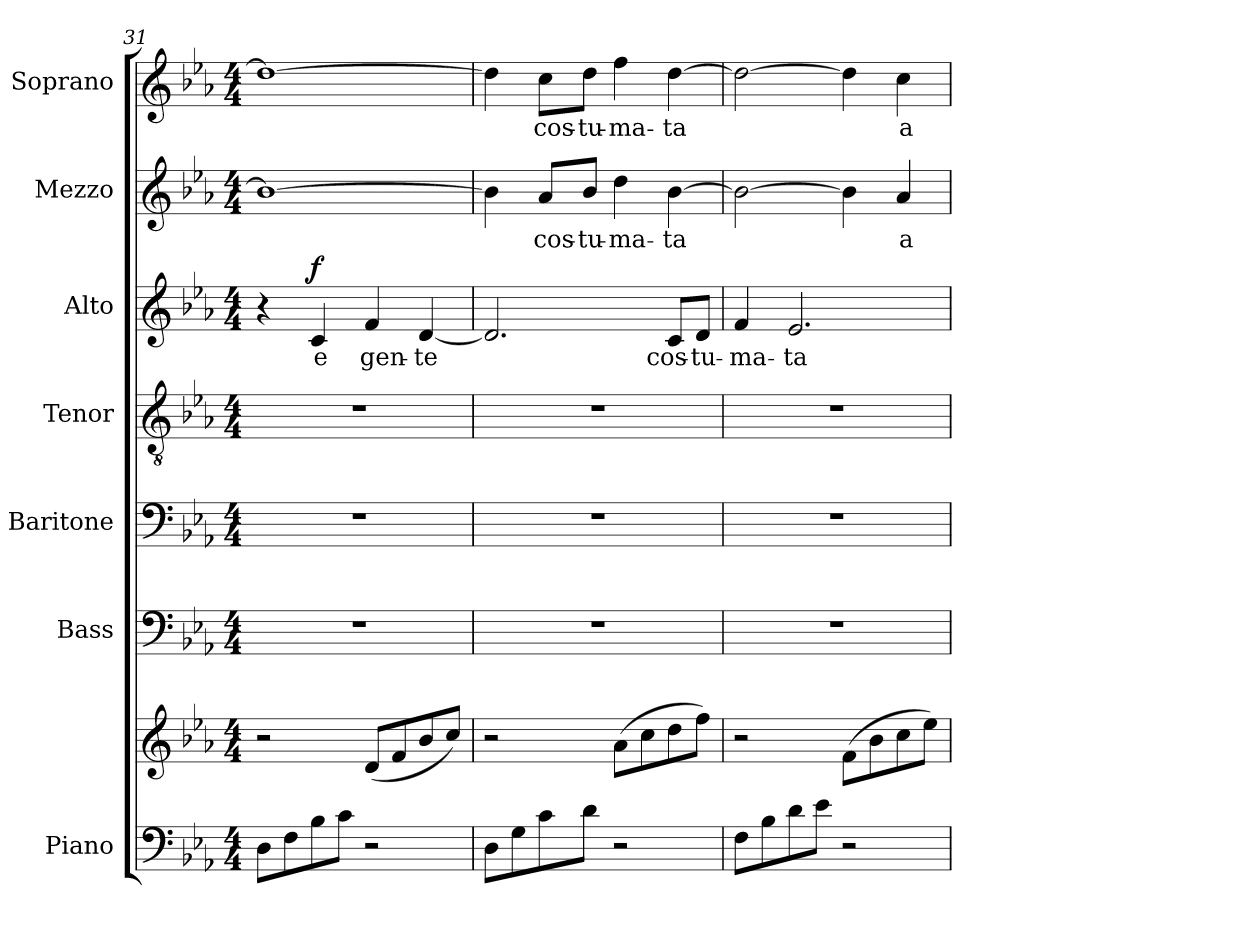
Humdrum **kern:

**kern	**kern	**kern	**kern	**kern	**kern	**text	**dynam	**kern	**text	**kern	**text
*part7	*part7	*part6	*part5	*part4	*part3	*part3	*part3	*part2	*part2	*part1	*part1
*staff8	*staff7	*staff6	*staff5	*staff4	*staff3	*staff3	*staff3	*staff2	*staff2	*staff1	*staff1
*I"Piano	*	*I"Bass	*I"Baritone	*I"Tenor	*I"Alto	*	*	*I"Mezzo	*	*I"Soprano	*
*I'Pno.	*	*I'B.	*I'Bar.	*I'T.	*I'A.	*	*	*I'M.	*	*I'S.	*
*clefF4	*clefG2	*clefF4	*clefF4	*clefGv2	*clefG2	*	*	*clefG2	*	*clefG2	*
*	*	*	*	*ITrd7c12	*	*	*	*	*	*	*
*k[b-e-a-]	*k[b-e-a-]	*k[b-e-a-]	*k[b-e-a-]	*k[b-e-a-]	*k[b-e-a-]	*	*	*k[b-e-a-]	*	*k[b-e-a-]	*
*E-:	*E-:	*E-:	*E-:	*E-:	*E-:	*	*	*E-:	*	*E-:	*
*M4/4	*M4/4	*M4/4	*M4/4	*M4/4	*M4/4	*	*	*M4/4	*	*M4/4	*
=31	=31	=31	=31	=31	=31	=31	=31	=31	=31	=31	=31
8Di\L	2r	1r	1r	1r	4r	.	.	1b-i_>	.	1ddi_>	.
8Fi\	.	.	.	.	.	.	.	.	.	.	.
!	!	!	!	!	!	!LO:LY:b:color=#000000	!	!	!	!	!
8B-i\	.	.	.	.	4ci/	e	f	.	.	.	.
8ci\J	.	.	.	.	.	.	.	.	.	.	.
!	!	!	!	!	!	!LO:LY:b:color=#000000	!	!	!	!	!
2r	(8di/L	.	.	.	4fi/	gen-	.	.	.	.	.
.	8fi/	.	.	.	.	.	.	.	.	.	.
!	!	!	!	!	!	!LO:LY:b:color=#000000	!	!	!	!	!
.	8b-i/	.	.	.	[<4di/	-te	.	.	.	.	.
.	8cci/J)	.	.	.	.	.	.	.	.	.	.
!!LO:LB:g=z
=32	=32	=32	=32	=32	=32	=32	=32	=32	=32	=32	=32
8Di\L	2r	1r	1r	1r	2.di/]	.	.	4b-i\]	.	4ddi\]	.
8Gi\	.	.	.	.	.	.	.	.	.	.	.
!	!	!	!	!	!	!	!	!	!LO:LY:b:color=#000000	!	!
!	!	!	!	!	!	!	!	!	!	!	!LO:LY:b:color=#000000
8ci\	.	.	.	.	.	.	.	8a-i/L	cos-	8cci\L	cos-
!	!	!	!	!	!	!	!	!	!LO:LY:b:color=#000000	!	!
!	!	!	!	!	!	!	!	!	!	!	!LO:LY:b:color=#000000
8di\J	.	.	.	.	.	.	.	8b-i/J	-tu-	8ddi\J	-tu-
!	!	!	!	!	!	!	!	!	!LO:LY:b:color=#000000	!	!
!	!	!	!	!	!	!	!	!	!	!	!LO:LY:b:color=#000000
2r	(8a-i\L	.	.	.	.	.	.	4ddi\	-ma-	4ffi\	-ma-
.	8cci\	.	.	.	.	.	.	.	.	.	.
!	!	!	!	!	!	!LO:LY:b:color=#000000	!	!	!	!	!
!	!	!	!	!	!	!	!	!	!LO:LY:b:color=#000000	!	!
!	!	!	!	!	!	!	!	!	!	!	!LO:LY:b:color=#000000
.	8ddi\	.	.	.	8ci/L	cos-	.	[>4b-i\	-ta	[>4ddi\	-ta
!	!	!	!	!	!	!LO:LY:b:color=#000000	!	!	!	!	!
.	8ffi\J)	.	.	.	8di/J	-tu-	.	.	.	.	.
=33	=33	=33	=33	=33	=33	=33	=33	=33	=33	=33	=33
!	!	!	!	!	!	!LO:LY:b:color=#000000	!	!	!	!	!
8Fi\L	2r	1r	1r	1r	4fi/	-ma-	.	2b-i\_>	.	2ddi\_>	.
8B-i\	.	.	.	.	.	.	.	.	.	.	.
!	!	!	!	!	!	!LO:LY:b:color=#000000	!	!	!	!	!
8di\	.	.	.	.	2.e-i/	-ta	.	.	.	.	.
8e-i\J	.	.	.	.	.	.	.	.	.	.	.
2r	(8fi\L	.	.	.	.	.	.	4b-i\]	.	4ddi\]	.
.	8b-i\	.	.	.	.	.	.	.	.	.	.
!	!	!	!	!	!	!	!	!	!LO:LY:b:color=#000000	!	!
!	!	!	!	!	!	!	!	!	!	!	!LO:LY:b:color=#000000
.	8cci\	.	.	.	.	.	.	4a-i/	a	4cci\	a
.	8ee-i\J)	.	.	.	.	.	.	.	.	.	.
=	=	=	=	=	=	=	=	=	=	=	=
*-	*-	*-	*-	*-	*-	*-	*-	*-	*-	*-	*-
